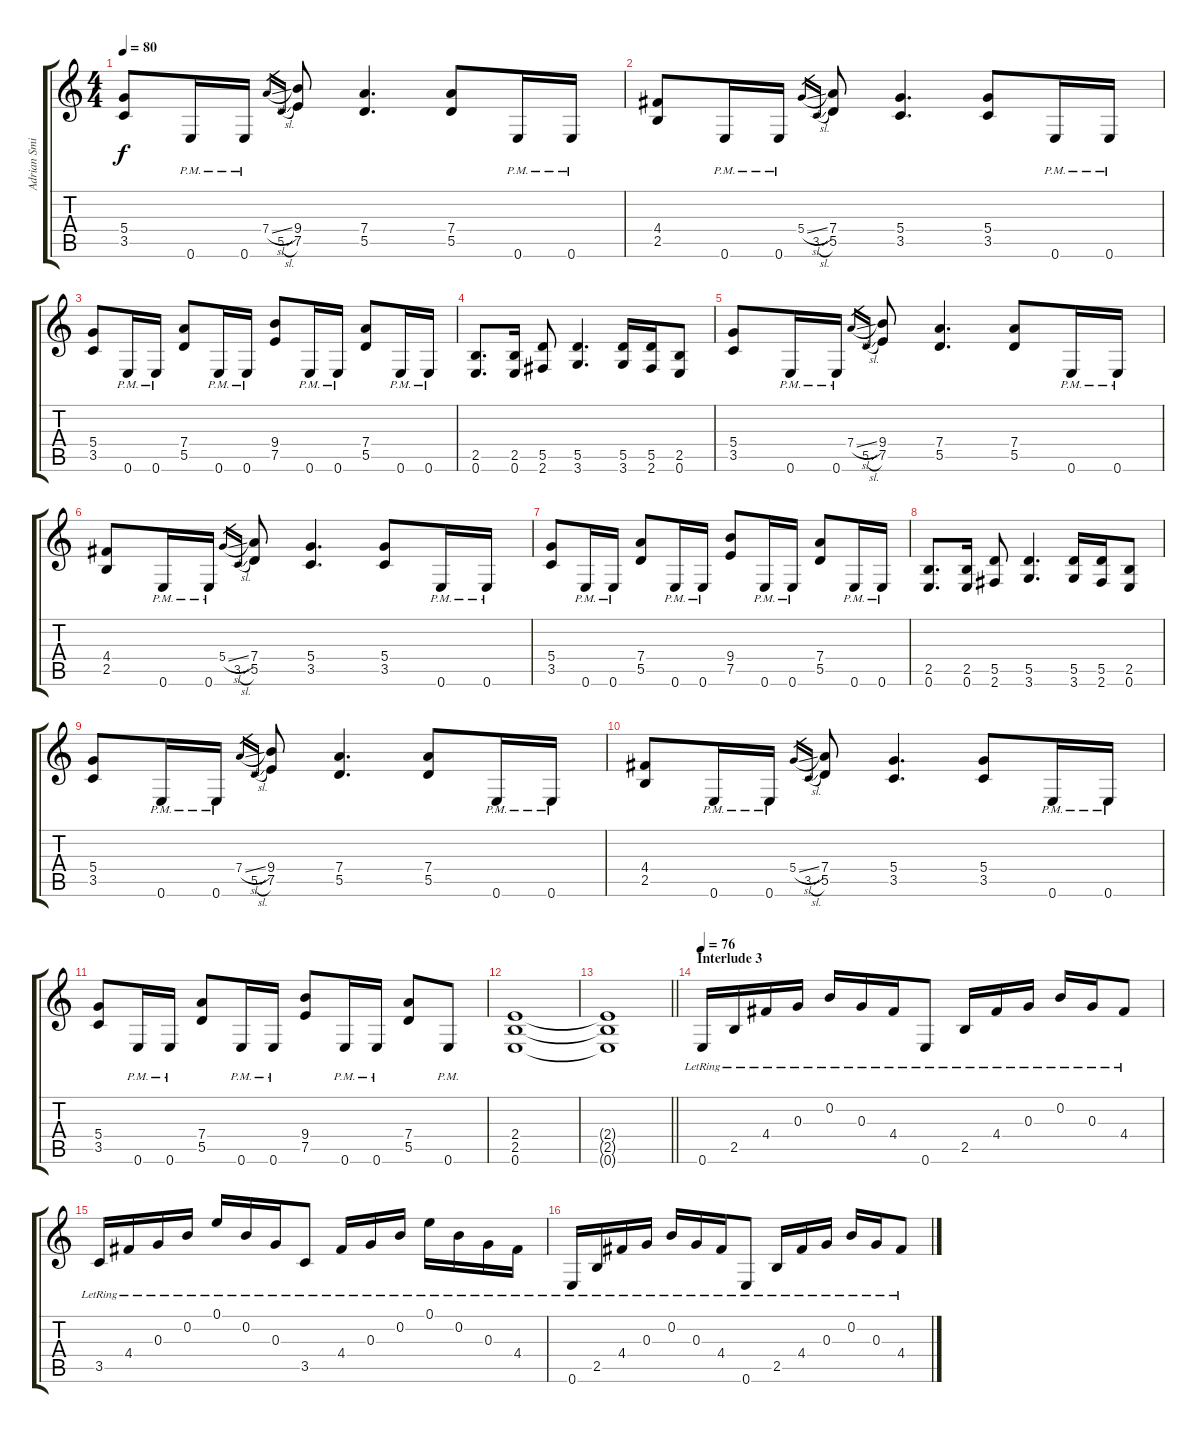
\track ("Adrian Smith" "Adrian Smi") {instrument overdrivenguitar}
\staff {score tabs}
\tuning (E4 B3 G3 D3 A2 E2) {hide}
\ts (4 4)
\tempo 80
\clef g2
\ks c
(5.4 3.5).8{dy f} 0.6{pm}.16 0.6{pm}.16 7.4{sl}.16{gr} 5.5{sl}.16{gr} (9.4 7.5).8 (7.4 5.5).4{d} (7.4 5.5).8 0.6{pm}.16 0.6{pm}.16 |
(4.4 2.5).8 0.6{pm}.16 0.6{pm}.16 5.4{sl}.16{gr} 3.5{sl}.16{gr} (7.4 5.5).8 (5.4 3.5).4{d} (5.4 3.5).8 0.6{pm}.16 0.6{pm}.16 |
(5.4 3.5).8 0.6{pm}.16 0.6{pm}.16 (7.4 5.5).8 0.6{pm}.16 0.6{pm}.16 (9.4 7.5).8 0.6{pm}.16 0.6{pm}.16 (7.4 5.5).8 0.6{pm}.16 0.6{pm}.16 |
(2.5 0.6).8{d} (2.5 0.6).16 (5.5 2.6).8 (5.5 3.6).4{d} (5.5 3.6).16 (5.5 2.6).16 (2.5 0.6).8 |
(5.4 3.5).8 0.6{pm}.16 0.6{pm}.16 7.4{sl}.16{gr} 5.5{sl}.16{gr} (9.4 7.5).8 (7.4 5.5).4{d} (7.4 5.5).8 0.6{pm}.16 0.6{pm}.16 |
(4.4 2.5).8 0.6{pm}.16 0.6{pm}.16 5.4{sl}.16{gr} 3.5{sl}.16{gr} (7.4 5.5).8 (5.4 3.5).4{d} (5.4 3.5).8 0.6{pm}.16 0.6{pm}.16 |
(5.4 3.5).8 0.6{pm}.16 0.6{pm}.16 (7.4 5.5).8 0.6{pm}.16 0.6{pm}.16 (9.4 7.5).8 0.6{pm}.16 0.6{pm}.16 (7.4 5.5).8 0.6{pm}.16 0.6{pm}.16 |
(2.5 0.6).8{d} (2.5 0.6).16 (5.5 2.6).8 (5.5 3.6).4{d} (5.5 3.6).16 (5.5 2.6).16 (2.5 0.6).8 |
(5.4 3.5).8 0.6{pm}.16 0.6{pm}.16 7.4{sl}.16{gr} 5.5{sl}.16{gr} (9.4 7.5).8 (7.4 5.5).4{d} (7.4 5.5).8 0.6{pm}.16 0.6{pm}.16 |
(4.4 2.5).8 0.6{pm}.16 0.6{pm}.16 5.4{sl}.16{gr} 3.5{sl}.16{gr} (7.4 5.5).8 (5.4 3.5).4{d} (5.4 3.5).8 0.6{pm}.16 0.6{pm}.16 |
(5.4 3.5).8 0.6{pm}.16 0.6{pm}.16 (7.4 5.5).8 0.6{pm}.16 0.6{pm}.16 (9.4 7.5).8 0.6{pm}.16 0.6{pm}.16 (7.4 5.5).8 0.6{pm}.8 |
(2.4 2.5 0.6).1 |
\barLineRight lightlight
(2.4{t} 2.5{t} 0.6{t}).1 |
\section ("" "Interlude 3")
\tempo 76
0.6{lr}.16{instrument electricguitarclean} 2.5{lr}.16 4.4{lr}.16 0.3{lr}.16 0.2{lr}.16 0.3{lr}.16 4.4{lr}.16 0.6{lr}.8 2.5{lr}.16 4.4{lr}.16 0.3{lr}.16 0.2{lr}.16 0.3{lr}.16 4.4{lr}.8 |
3.5{lr}.16 4.4{lr}.16 0.3{lr}.16 0.2{lr}.16 0.1{lr}.16 0.2{lr}.16 0.3{lr}.16 3.5{lr}.8 4.4{lr}.16 0.3{lr}.16 0.2{lr}.16 0.1{lr}.16 0.2{lr}.16 0.3{lr}.16 4.4{lr}.16 |
0.6{lr}.16 2.5{lr}.16 4.4{lr}.16 0.3{lr}.16 0.2{lr}.16 0.3{lr}.16 4.4{lr}.16 0.6{lr}.8 2.5{lr}.16 4.4{lr}.16 0.3{lr}.16 0.2{lr}.16 0.3{lr}.16 4.4{lr}.8
